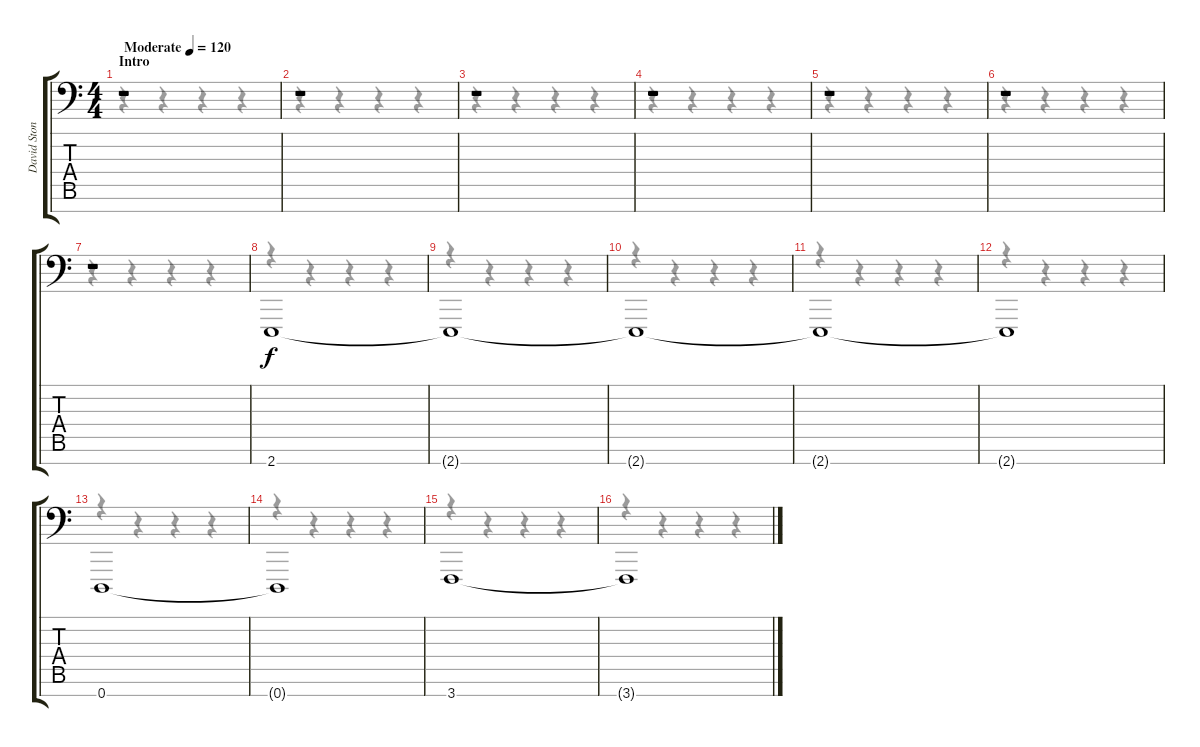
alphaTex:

\track ("David Stone - Keys 4" "David Ston") {instrument lead2sawtooth}
\staff {score tabs}
\tuning (E4 B3 G3 D3 A2 E2 D1) {hide}
\voice
\ts (4 4)
\section ("" "Intro")
\tempo (120 "Moderate")
\clef f4
\ks c
r.1{dy f instrument lead2sawtooth} |
r.1 |
r.1 |
r.1 |
r.1 |
r.1 |
r.1 |
2.7.1 |
2.7{t}.1 |
2.7{t}.1 |
2.7{t}.1 |
2.7{t}.1 |
0.7.1 |
0.7{t}.1 |
3.7.1 |
3.7{t}.1
\voice
\clef f4
\ottava regular
\simile none
\ks c
r.4{dy f} r.4 r.4 r.4 |
r.4 r.4 r.4 r.4 |
r.4 r.4 r.4 r.4 |
r.4 r.4 r.4 r.4 |
r.4 r.4 r.4 r.4 |
r.4 r.4 r.4 r.4 |
r.4 r.4 r.4 r.4 |
r.4 r.4 r.4 r.4 |
r.4 r.4 r.4 r.4 |
r.4 r.4 r.4 r.4 |
r.4 r.4 r.4 r.4 |
r.4 r.4 r.4 r.4 |
r.4 r.4 r.4 r.4 |
r.4 r.4 r.4 r.4 |
r.4 r.4 r.4 r.4 |
r.4 r.4 r.4 r.4
